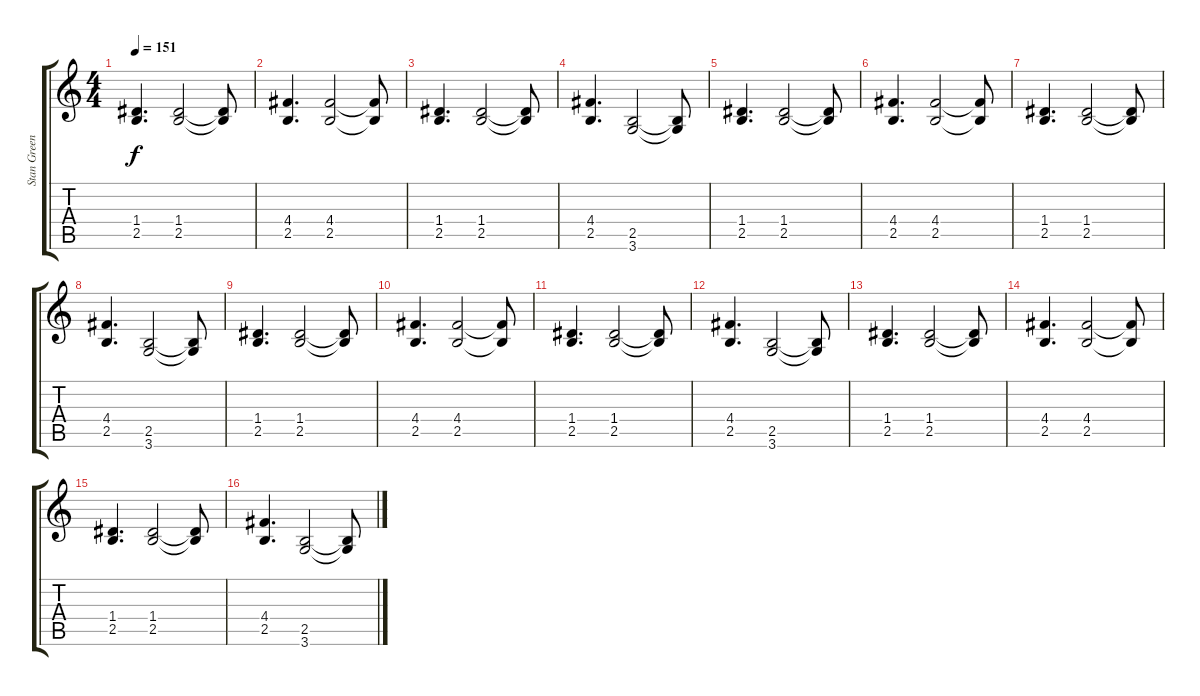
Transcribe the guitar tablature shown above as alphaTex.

\track ("Stan Greenwood" "Stan Green") {instrument electricguitarclean}
\staff {score tabs}
\tuning (E4 B3 G3 D3 A2 E2) {hide}
\ts (4 4)
\tempo 151
\clef g2
\ks c
(1.4 2.5).4{d dy f} (1.4 2.5).2 (1.4{t} 2.5{t}).8 |
(4.4 2.5).4{d} (4.4 2.5).2 (4.4{t} 2.5{t}).8 |
(1.4 2.5).4{d} (1.4 2.5).2 (1.4{t} 2.5{t}).8 |
(4.4 2.5).4{d} (2.5 3.6).2 (2.5{t} 3.6{t}).8 |
(1.4 2.5).4{d} (1.4 2.5).2 (1.4{t} 2.5{t}).8 |
(4.4 2.5).4{d} (4.4 2.5).2 (4.4{t} 2.5{t}).8 |
(1.4 2.5).4{d} (1.4 2.5).2 (1.4{t} 2.5{t}).8 |
(4.4 2.5).4{d} (2.5 3.6).2 (2.5{t} 3.6{t}).8 |
(1.4 2.5).4{d} (1.4 2.5).2 (1.4{t} 2.5{t}).8 |
(4.4 2.5).4{d} (4.4 2.5).2 (4.4{t} 2.5{t}).8 |
(1.4 2.5).4{d} (1.4 2.5).2 (1.4{t} 2.5{t}).8 |
(4.4 2.5).4{d} (2.5 3.6).2 (2.5{t} 3.6{t}).8 |
(1.4 2.5).4{d} (1.4 2.5).2 (1.4{t} 2.5{t}).8 |
(4.4 2.5).4{d} (4.4 2.5).2 (4.4{t} 2.5{t}).8 |
(1.4 2.5).4{d} (1.4 2.5).2 (1.4{t} 2.5{t}).8 |
(4.4 2.5).4{d} (2.5 3.6).2 (2.5{t} 3.6{t}).8
